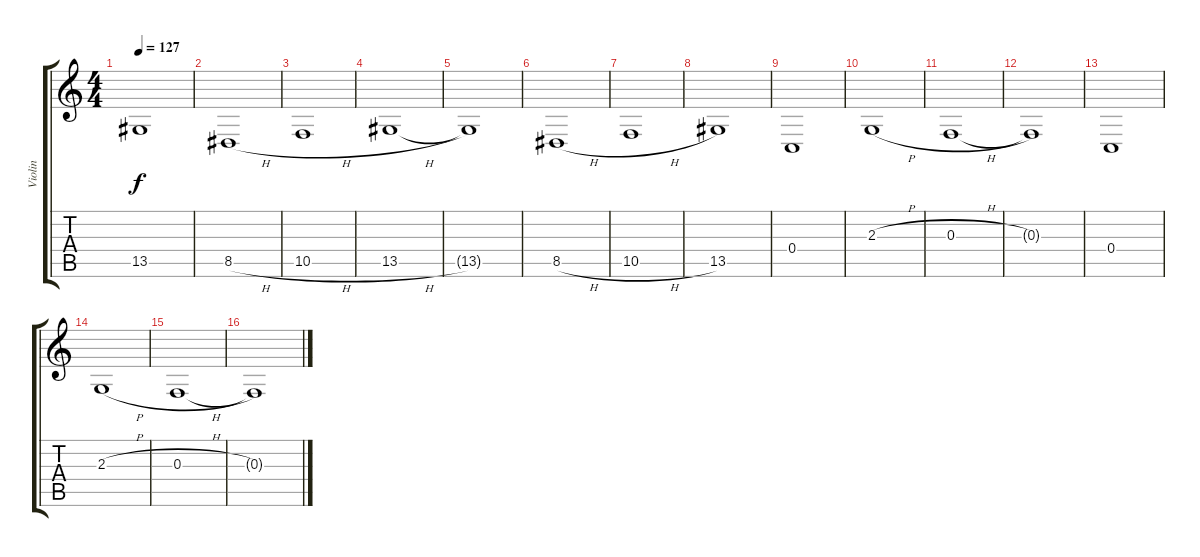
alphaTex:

\track ("Violin" "Violin") {instrument violin}
\staff {score tabs}
\tuning (D4 A3 F3 C3 G2 C2) {hide}
\ts (4 4)
\tempo 127
\clef g2
\ks c
13.5{t}.1{dy f} |
8.5{h}.1 |
10.5{h}.1 |
13.5{h}.1 |
13.5{t}.1 |
8.5{h}.1 |
10.5{h}.1 |
13.5.1 |
0.4.1 |
2.3{h}.1 |
0.3{h}.1 |
0.3{t}.1 |
0.4.1 |
2.3{h}.1 |
0.3{h}.1 |
0.3{t}.1
